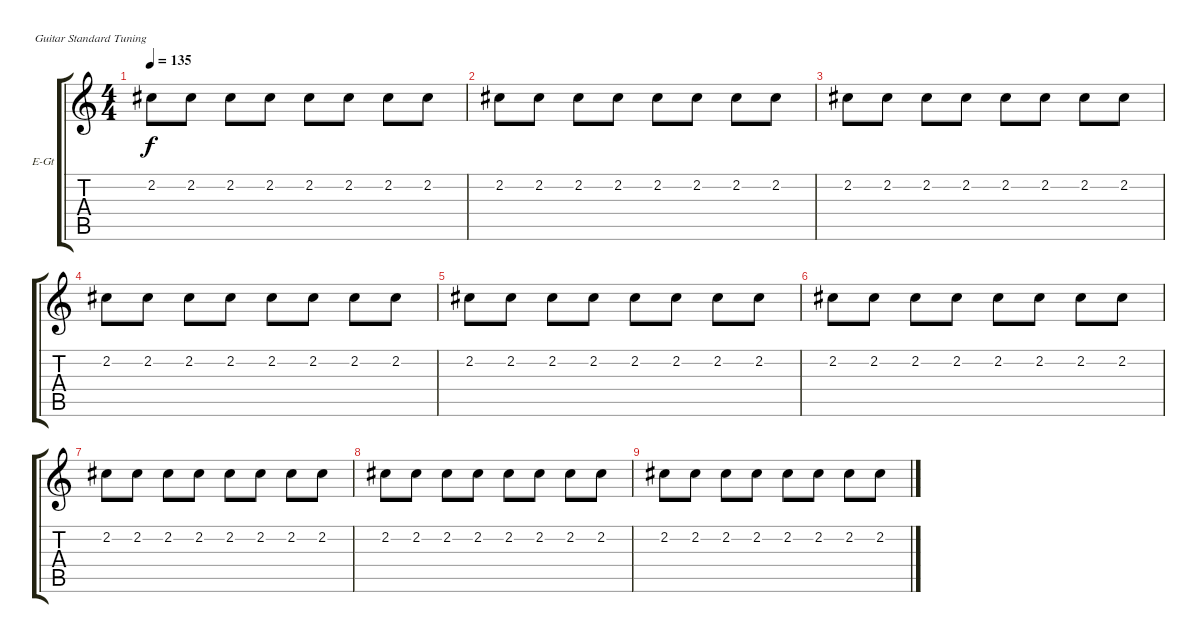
\defaultSystemsLayout 4
\bracketExtendMode groupsimilarinstruments
\firstSystemTrackNameOrientation horizontal
\otherSystemsTrackNameOrientation horizontal
\track ("Electric Guitar" "E-Gt") {instrument electricguitarclean}
\staff {score tabs}
\tuning (E4 B3 G3 D3 A2 E2)
\ts (4 4)
\tempo 135
\clef g2
\scale
0.333333
\ks c
2.2.8{dy f} 2.2.8 2.2.8 2.2.8 2.2.8 2.2.8 2.2.8 2.2.8 |
\scale
0.333333 2.2.8 2.2.8 2.2.8 2.2.8 2.2.8 2.2.8 2.2.8 2.2.8 |
\scale
0.333333 2.2.8 2.2.8 2.2.8 2.2.8 2.2.8 2.2.8 2.2.8 2.2.8 |
\scale
0.333333 2.2.8 2.2.8 2.2.8 2.2.8 2.2.8 2.2.8 2.2.8 2.2.8 |
\scale
0.333333 2.2.8 2.2.8 2.2.8 2.2.8 2.2.8 2.2.8 2.2.8 2.2.8 |
\scale
0.333333 2.2.8 2.2.8 2.2.8 2.2.8 2.2.8 2.2.8 2.2.8 2.2.8 |
\scale
0.333333 2.2.8 2.2.8 2.2.8 2.2.8 2.2.8 2.2.8 2.2.8 2.2.8 |
\scale
0.333333 2.2.8 2.2.8 2.2.8 2.2.8 2.2.8 2.2.8 2.2.8 2.2.8 |
\scale
0.333333 2.2.8 2.2.8 2.2.8 2.2.8 2.2.8 2.2.8 2.2.8 2.2.8 |
\scale
0.333333
